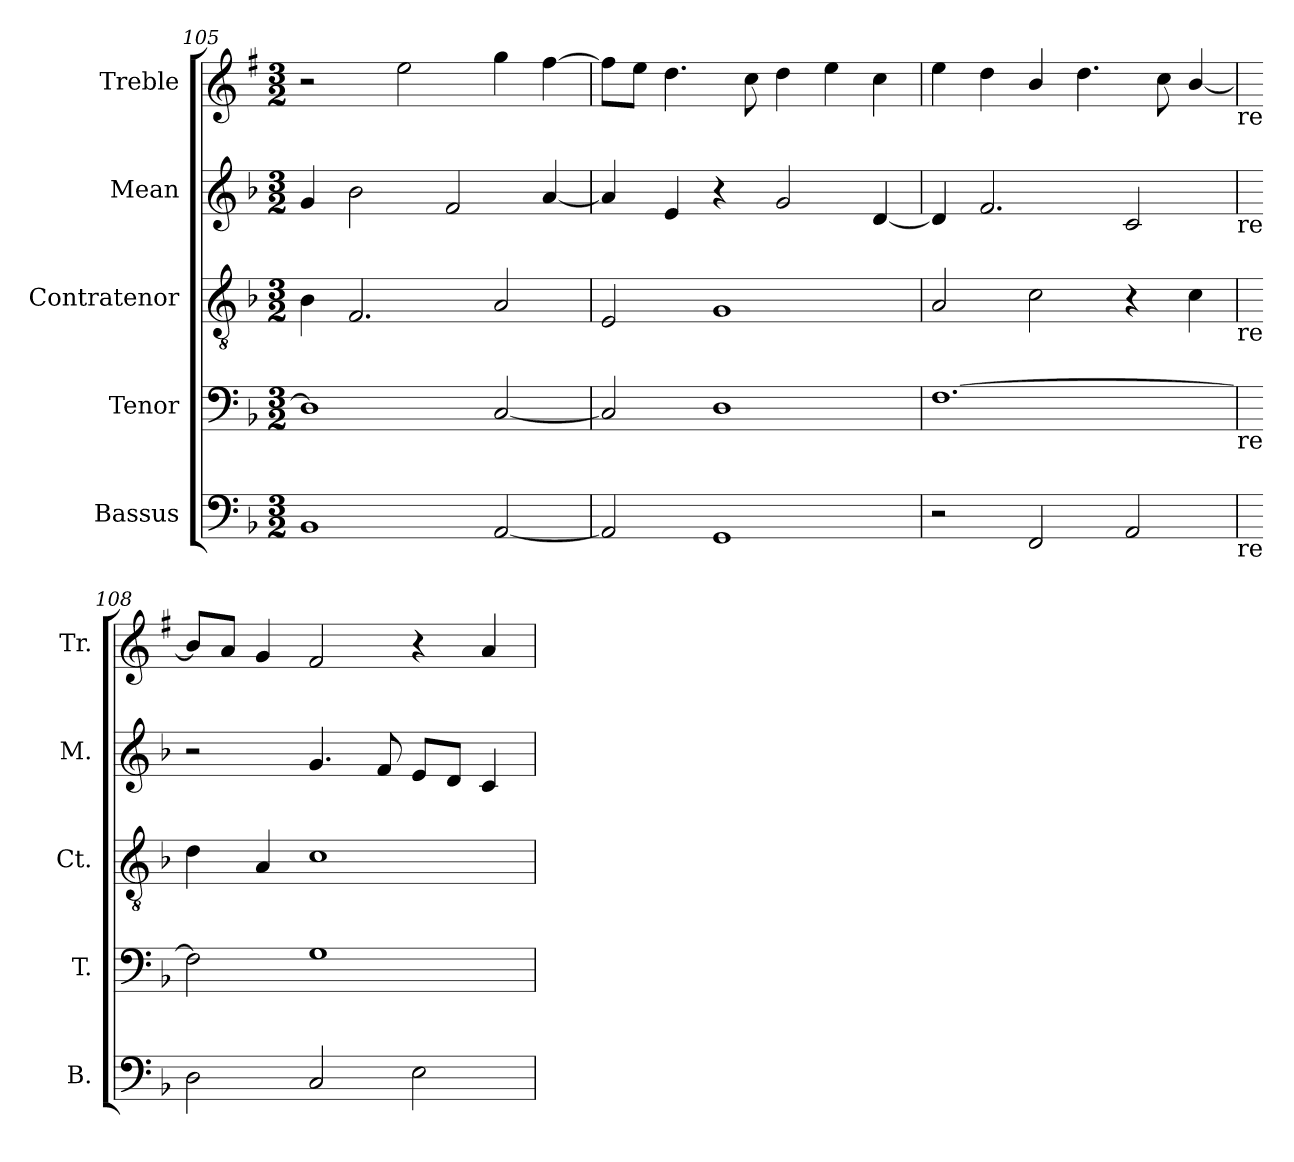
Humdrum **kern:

**kern	**kern	**kern	**kern	**kern
*part5	*part4	*part3	*part2	*part1
*staff5	*staff4	*staff3	*staff2	*staff1
*I"Bassus	*I"Tenor	*I"Contratenor	*I"Mean	*I"Treble
*I'B.	*I'T.	*I'Ct.	*I'M.	*I'Tr.
*clefF4	*clefF4	*clefGv2	*clefG2	*clefG2
*ITrd7c12	*	*	*	*ITrd1c2
*k[b-]	*k[b-]	*k[b-]	*k[b-]	*k[b-]
*F:	*F:	*F:	*F:	*F:
*M3/2	*M3/2	*M3/2	*M3/2	*M3/2
=105	=105	=105	=105	=105
1BBB-	1D]	4B-\	4g/	2r
.	.	2.F/	2b-\	.
.	.	.	.	2dd\
.	.	.	2f/	.
[<2AAA/	[<2C/	2A/	.	4ff\
.	.	.	[<4a/	[>4ee\
=106	=106	=106	=106	=106
2AAA/]	2C/]	2E/	4a/]	8ee\L]
.	.	.	.	8dd\J
.	.	.	4e/	4.cc\
1GGG	1D	1G	4r	.
.	.	.	.	8b->\
.	.	.	2g/	4cc\
.	.	.	.	4dd\
.	.	.	[<4d/	4b-\
=107	=107	=107	=107	=107
2r	[<1.F	2A/	4d/]	4dd\
.	.	.	2.f/	4cc\
2FFF/	.	2c\	.	4a/
.	.	.	.	4.cc\
2AAA/	.	4r	2c/	.
.	.	.	.	8b-\
.	.	4c\	.	[<4a/
!	!	!	!	!LO:TX:b:t=re
!	!	!	!LO:TX:b:t=re	!
!	!	!LO:TX:b:t=re	!	!
!	!LO:TX:b:t=re	!	!	!
!LO:TX:b:t=re	!	!	!	!
!!LO:LB:g=z
=108	=108	=108	=108	=108
2DD\	2F\]	4d\	2r	8a/L]
.	.	.	.	8g/J
.	.	4A/	.	4f/
2CC/	1G	1c	4.g/	2e/
.	.	.	8f/	.
2EE\	.	.	8e/L	4r
.	.	.	8d/J	.
.	.	.	4c/	4g/
=	=	=	=	=
*-	*-	*-	*-	*-
